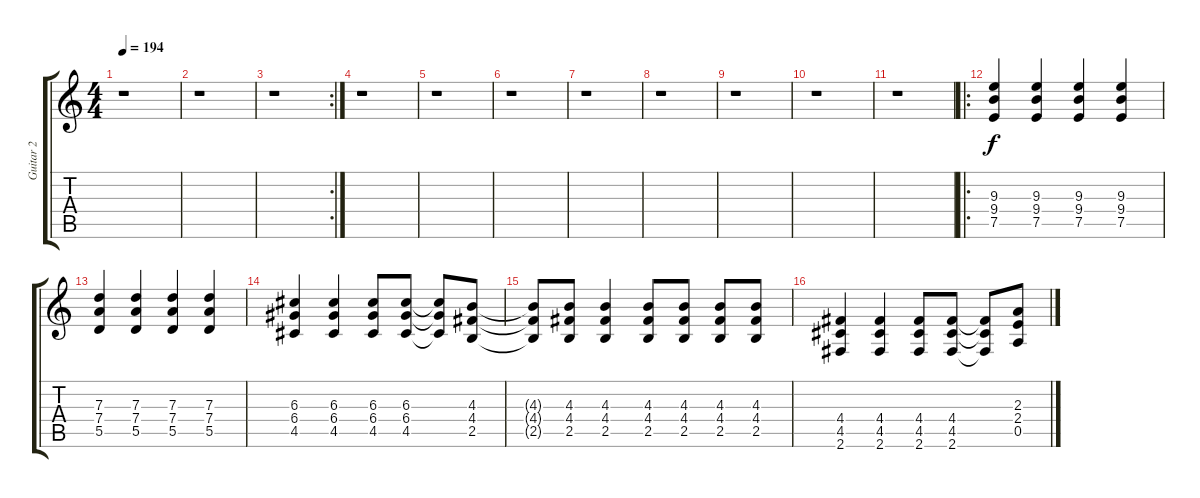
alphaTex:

\track ("Guitar 2" "Guitar 2") {instrument distortionguitar}
\staff {score tabs}
\tuning (E4 B3 G3 D3 A2 E2) {hide}
\ts (4 4)
\tempo 194
\clef g2
\ks c
r.1{dy f} |
r.1 |
\rc 2
r.1 |
r.1 |
r.1 |
r.1 |
r.1 |
r.1 |
r.1 |
r.1 |
r.1 |
\ro
(9.3 9.4 7.5).4 (9.3 9.4 7.5).4 (9.3 9.4 7.5).4 (9.3 9.4 7.5).4 |
(7.3 7.4 5.5).4 (7.3 7.4 5.5).4 (7.3 7.4 5.5).4 (7.3 7.4 5.5).4 |
(6.3 6.4 4.5).4 (6.3 6.4 4.5).4 (6.3 6.4 4.5).8 (6.3 6.4 4.5).8 (6.3{t} 6.4{t} 4.5{t}).8 (4.3 4.4 2.5).8 |
(4.3{t} 4.4{t} 2.5{t}).8 (4.3 4.4 2.5).8 (4.3 4.4 2.5).4 (4.3 4.4 2.5).8 (4.3 4.4 2.5).8 (4.3 4.4 2.5).8 (4.3 4.4 2.5).8 |
(4.4 4.5 2.6).4 (4.4 4.5 2.6).4 (4.4 4.5 2.6).8 (4.4 4.5 2.6).8 (4.4{t} 4.5{t} 2.6{t}).8 (2.3 2.4 0.5).8
